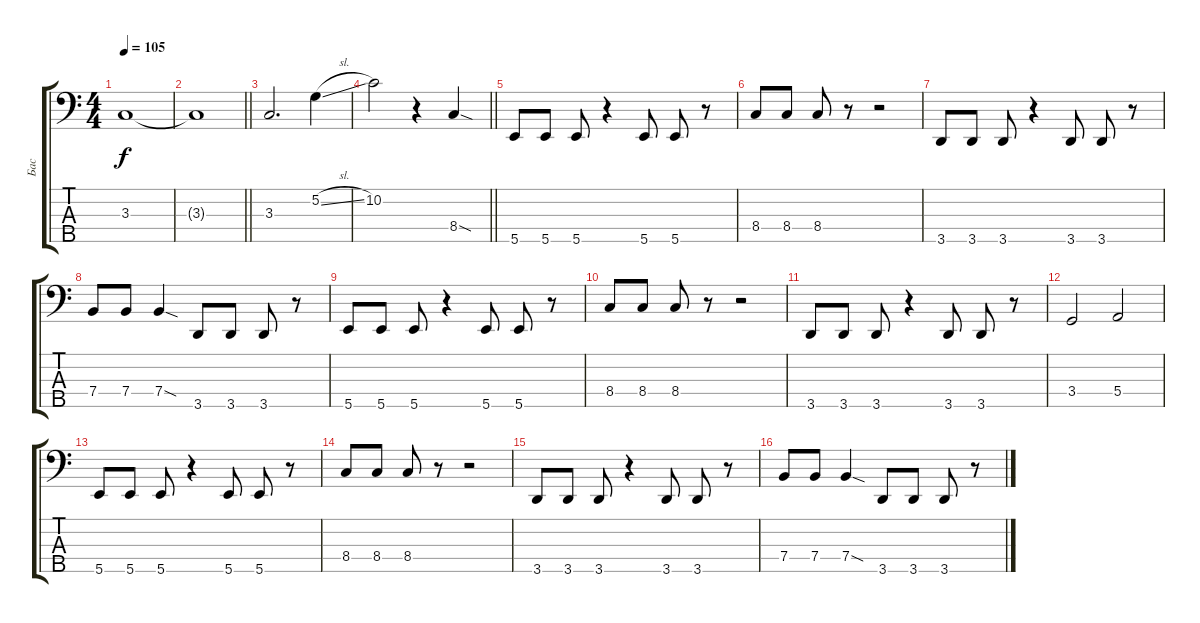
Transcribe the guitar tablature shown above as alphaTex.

\track ("Бас" "Бас") {instrument electricbassfinger}
\staff {score tabs}
\tuning (G2 D2 A1 E1 B0) {hide}
\ts (4 4)
\tempo 105
\clef f4
\ks c
3.3{t}.1{dy f} |
\barLineRight lightlight
3.3{t}.1 |
3.3.2{d} 5.2{sl}.4 |
\barLineRight lightlight
10.2.2 r.4 8.4{sod}.4 |
5.5.8 5.5.8 5.5.8 r.4 5.5.8 5.5.8 r.8 |
8.4.8 8.4.8 8.4.8 r.8 r.2 |
3.5.8 3.5.8 3.5.8 r.4 3.5.8 3.5.8 r.8 |
7.4.8 7.4.8 7.4{sod}.4 3.5.8 3.5.8 3.5.8 r.8 |
5.5.8 5.5.8 5.5.8 r.4 5.5.8 5.5.8 r.8 |
8.4.8 8.4.8 8.4.8 r.8 r.2 |
3.5.8 3.5.8 3.5.8 r.4 3.5.8 3.5.8 r.8 |
3.4.2 5.4.2 |
5.5.8 5.5.8 5.5.8 r.4 5.5.8 5.5.8 r.8 |
8.4.8 8.4.8 8.4.8 r.8 r.2 |
3.5.8 3.5.8 3.5.8 r.4 3.5.8 3.5.8 r.8 |
7.4.8 7.4.8 7.4{sod}.4 3.5.8 3.5.8 3.5.8 r.8
